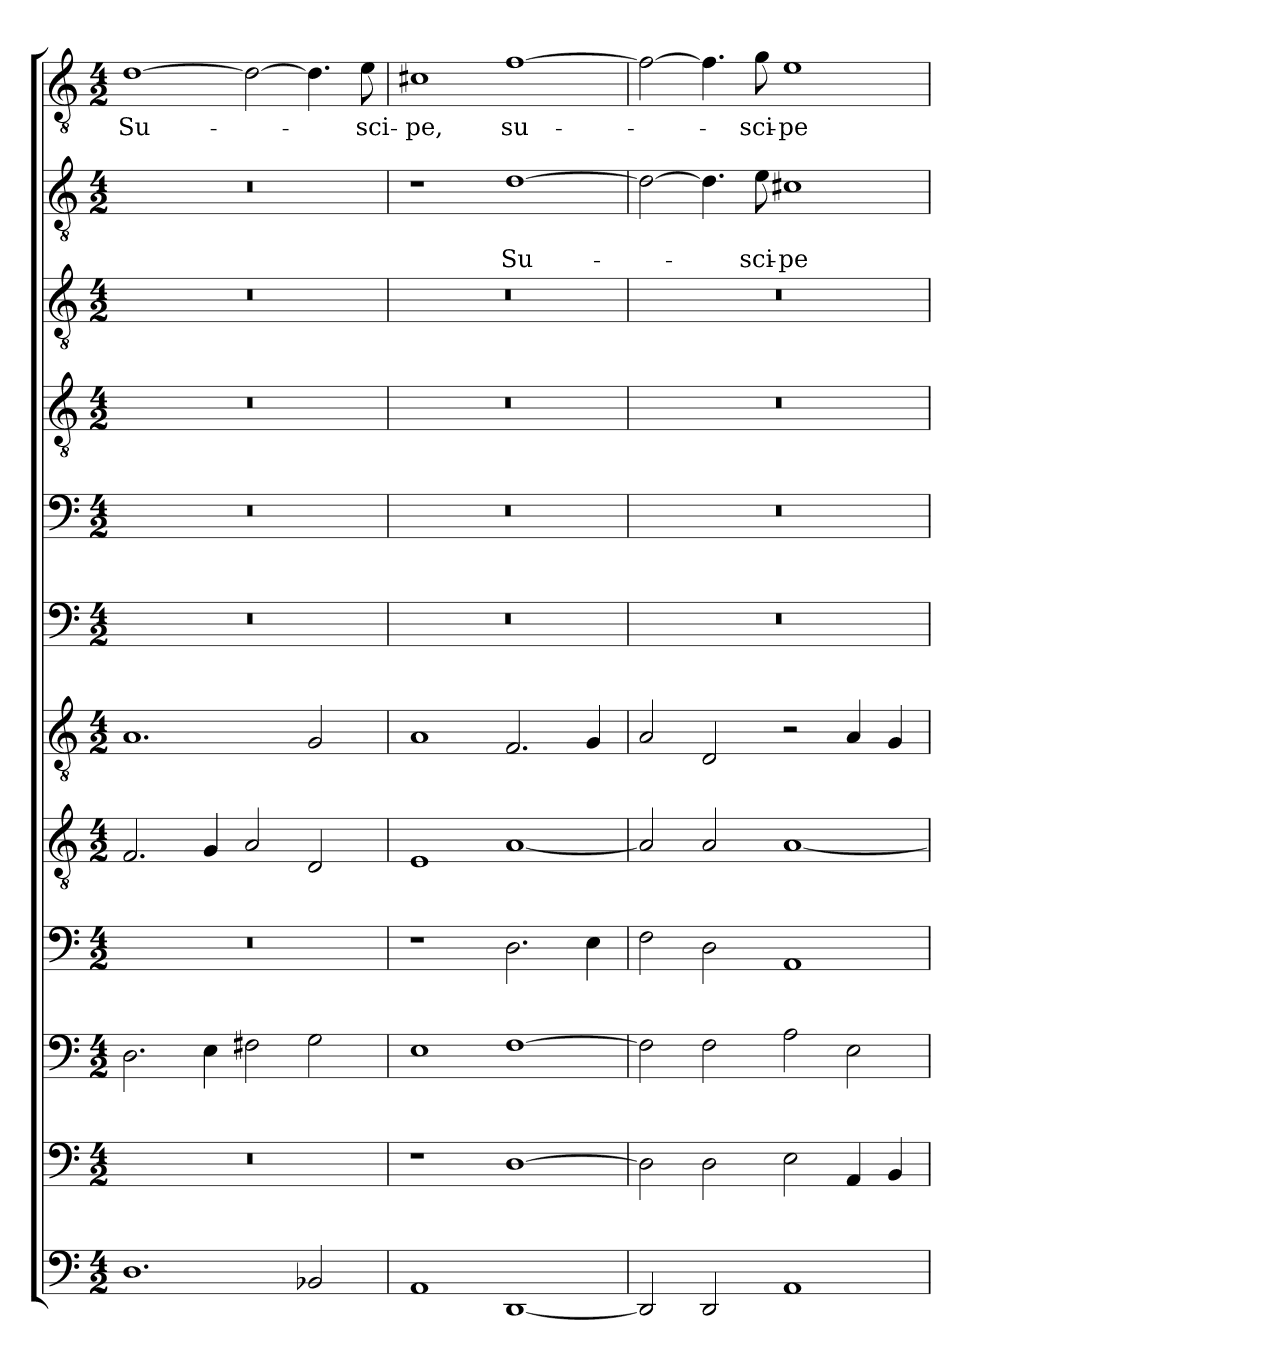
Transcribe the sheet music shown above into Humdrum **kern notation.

**kern	**kern	**kern	**kern	**kern	**kern	**kern	**kern	**kern	**kern	**kern	**text	**text	**kern	**text
*part12	*part11	*part10	*part9	*part8	*part7	*part6	*part5	*part4	*part3	*part2	*part2	*part2	*part1	*part1
*staff12	*staff11	*staff10	*staff9	*staff8	*staff7	*staff6	*staff5	*staff4	*staff3	*staff2	*staff2	*staff2	*staff1	*staff1
*clefF4	*clefF4	*clefF4	*clefF4	*clefGv2	*clefGv2	*clefF4	*clefF4	*clefGv2	*clefGv2	*clefGv2	*	*	*clefGv2	*
*k[]	*k[]	*k[]	*k[]	*k[]	*k[]	*k[]	*k[]	*k[]	*k[]	*k[]	*	*	*k[]	*
*C:	*C:	*C:	*C:	*C:	*C:	*C:	*C:	*C:	*C:	*C:	*	*	*C:	*
*M4/2	*M4/2	*M4/2	*M4/2	*M4/2	*M4/2	*M4/2	*M4/2	*M4/2	*M4/2	*M4/2	*	*	*M4/2	*
=1	=1	=1	=1	=1	=1	=1	=1	=1	=1	=1	=1	=1	=1	=1
!	!	!	!	!	!	!	!	!	!	!	!	!	!	!LO:LY:b
1.D	0r	2.D\	0r	2.F/	1.A	0r	0r	0r	0r	0r	.	.	[1d	Su-
.	.	4E\	.	4G/	.	.	.	.	.	.	.	.	.	.
.	.	2F#X\	.	2A/	.	.	.	.	.	.	.	.	2d\_	.
2BB-X/	.	2G\	.	2D/	2G/	.	.	.	.	.	.	.	4.d\]	.
!	!	!	!	!	!	!	!	!	!	!	!	!	!	!LO:LY:b
.	.	.	.	.	.	.	.	.	.	.	.	.	8e\	-sci-
=2	=2	=2	=2	=2	=2	=2	=2	=2	=2	=2	=2	=2	=2	=2
!	!	!	!	!	!	!	!	!	!	!	!	!	!	!LO:LY:b
1AA	1r	1E	1r	1E	1A	0r	0r	0r	0r	1r	.	.	1c#X	-pe,
!	!	!	!	!	!	!	!	!	!	!	!	!LO:LY:b	!	!LO:LY:b
[1DD	[1D	[1F	2.D\	[1A	2.F/	.	.	.	.	[1d	.	Su-	[1f	su-
.	.	.	4E\	.	4G/	.	.	.	.	.	.	.	.	.
=3	=3	=3	=3	=3	=3	=3	=3	=3	=3	=3	=3	=3	=3	=3
2DD/]	2D\]	2F\]	2F\	2A/]	2A/	0r	0r	0r	0r	2d\_	.	.	2f\_	.
2DD/	2D\	2F\	2D\	2A/	2D/	.	.	.	.	4.d\]	.	.	4.f\]	.
!	!	!	!	!	!	!	!	!	!	!	!	!LO:LY:b	!	!LO:LY:b
.	.	.	.	.	.	.	.	.	.	8e\	.	-sci-	8g\	-sci-
!	!	!	!	!	!	!	!	!	!	!	!	!LO:LY:b	!	!LO:LY:b
1AA	2E\	2A\	1AA	[1A	2r	.	.	.	.	1c#X	.	-pe	1e	-pe
.	4AA/	2E\	.	.	4A/	.	.	.	.	.	.	.	.	.
.	4BB/	.	.	.	4G/	.	.	.	.	.	.	.	.	.
=	=	=	=	=	=	=	=	=	=	=	=	=	=	=
*-	*-	*-	*-	*-	*-	*-	*-	*-	*-	*-	*-	*-	*-	*-
